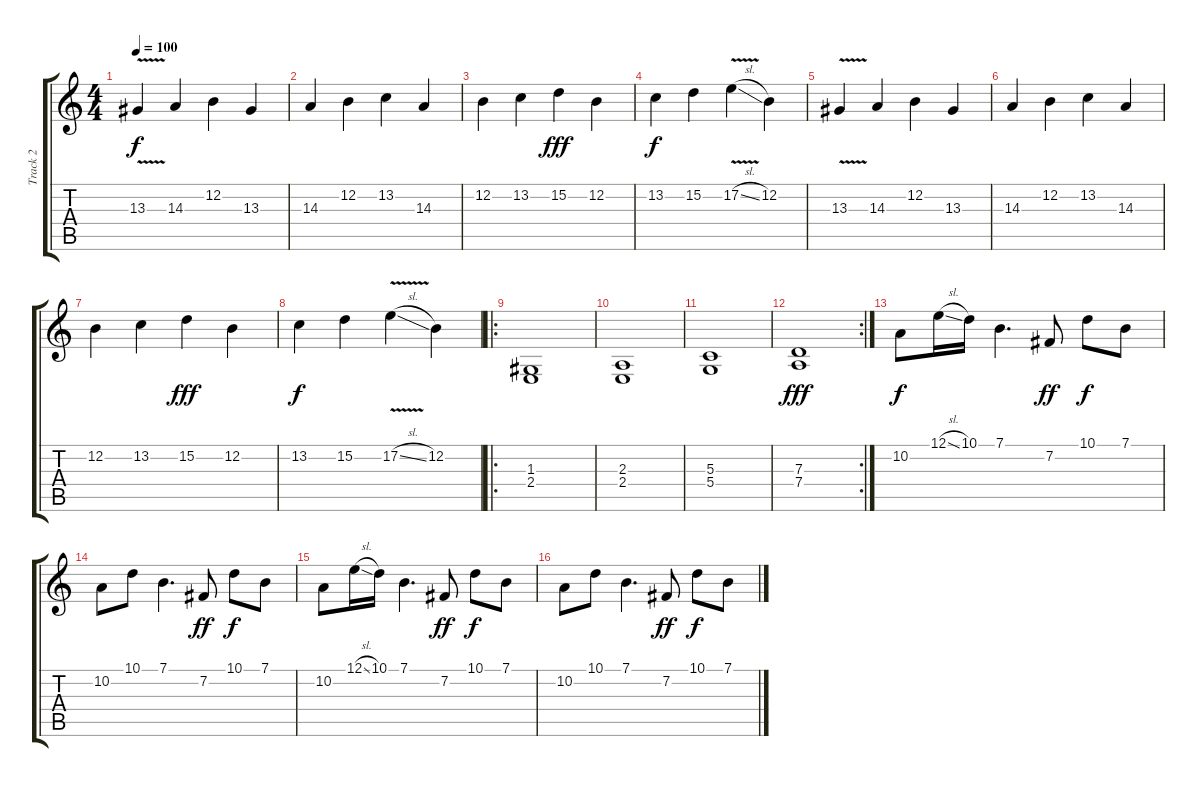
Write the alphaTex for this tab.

\track ("Track 2" "Track 2") {instrument stringensemble1}
\staff {score tabs}
\tuning (E4 B3 G3 D3 A2 E2) {hide}
\ts (4 4)
\tempo 100
\clef g2
\ks c
13.3{v}.4{dy f} 14.3.4 12.2.4 13.3.4 |
14.3.4 12.2.4 13.2.4 14.3.4 |
12.2.4 13.2.4 15.2.4{dy fff} 12.2.4 |
13.2.4{dy f} 15.2.4 17.2{v sl}.4 12.2.4 |
13.3{v}.4 14.3.4 12.2.4 13.3.4 |
14.3.4 12.2.4 13.2.4 14.3.4 |
12.2.4 13.2.4 15.2.4{dy fff} 12.2.4 |
13.2.4{dy f} 15.2.4 17.2{v sl}.4 12.2.4 |
\ro
(1.3 2.4).1 |
(2.3 2.4).1 |
(5.3 5.4).1 |
\rc 2
(7.3 7.4).1{dy fff} |
10.2.8{dy f} 12.1{sl}.16 10.1.16 7.1.4{d} 7.2.8{dy ff} 10.1.8{dy f} 7.1.8 |
10.2.8 10.1.8 7.1.4{d} 7.2.8{dy ff} 10.1.8{dy f} 7.1.8 |
10.2.8 12.1{sl}.16 10.1.16 7.1.4{d} 7.2.8{dy ff} 10.1.8{dy f} 7.1.8 |
10.2.8 10.1.8 7.1.4{d} 7.2.8{dy ff} 10.1.8{dy f} 7.1.8
